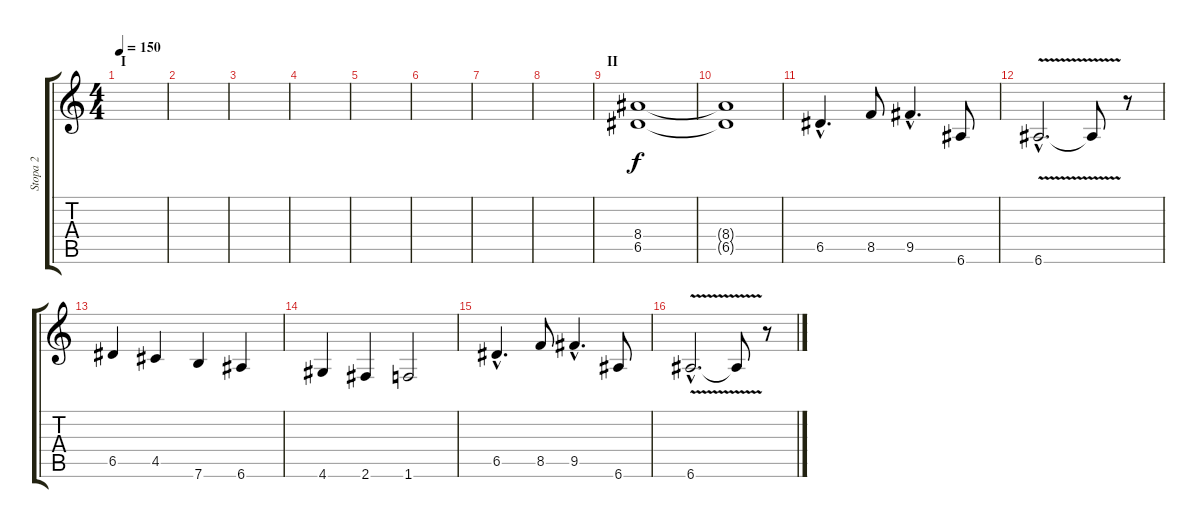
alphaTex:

\track ("Stopa 2" "Stopa 2") {instrument distortionguitar}
\staff {score tabs}
\tuning (E4 B3 G3 D3 A2 E2) {hide}
\ts (4 4)
\section ("" "I")
\tempo 150
\clef g2
\ks c
|
|
|
|
|
|
|
|
\section ("" "II")
(8.4 6.5).1 |
(8.4{t} 6.5{t}).1 |
6.5{hac}.4{d} 8.5.8 9.5{hac}.4{d} 6.6.8 |
6.6{v hac}.2{d} 6.6{t}.8 r.8 |
6.5.4 4.5.4 7.6.4 6.6.4 |
4.6.4 2.6.4 1.6.2 |
6.5{hac}.4{d} 8.5.8 9.5{hac}.4{d} 6.6.8 |
6.6{v hac}.2{d} 6.6{t}.8 r.8
